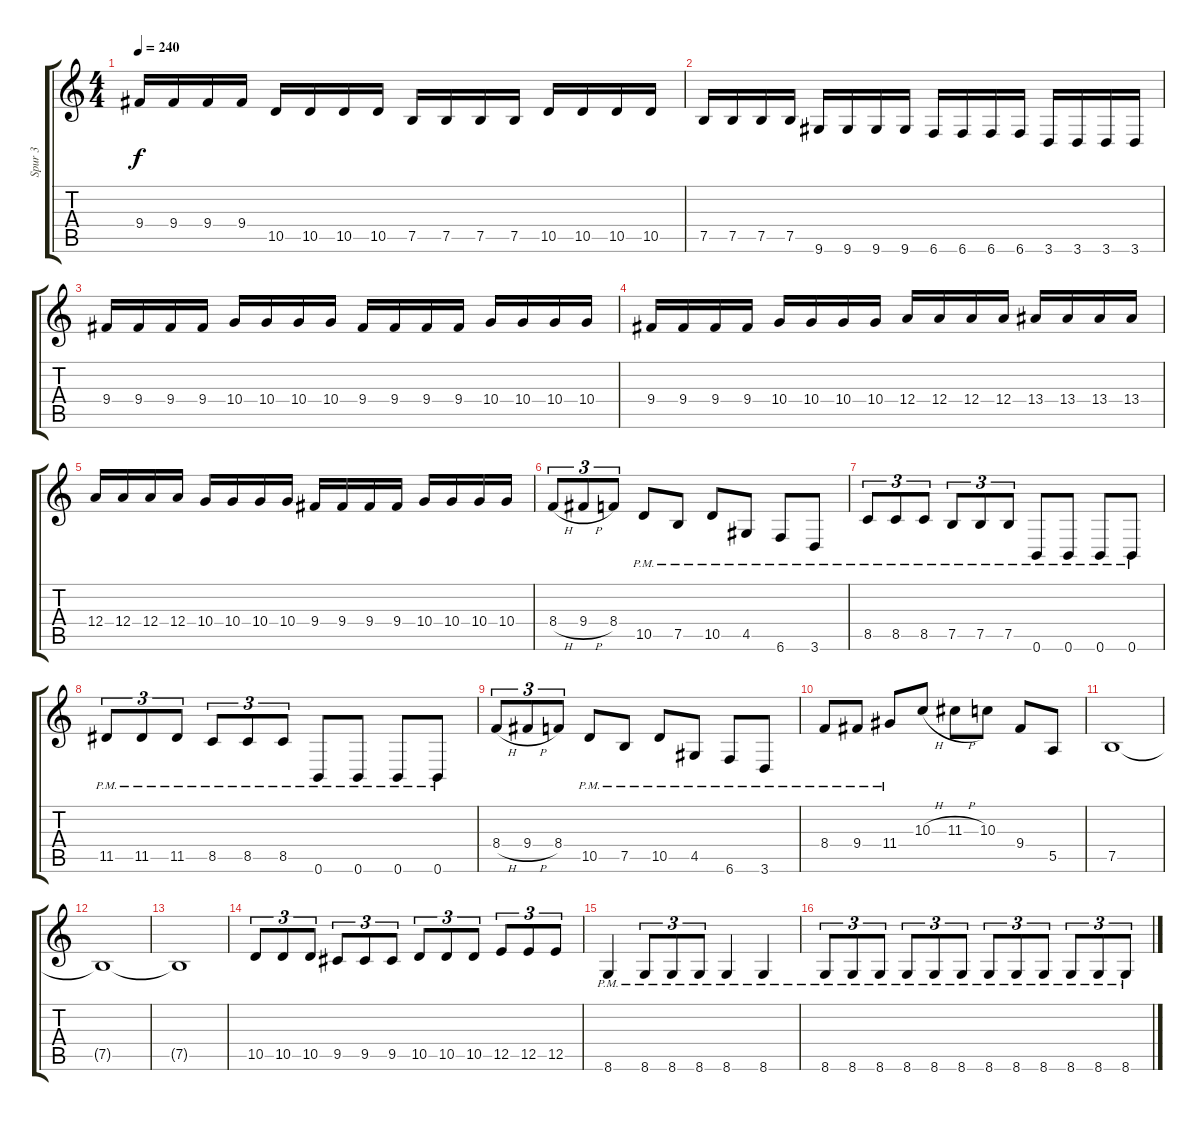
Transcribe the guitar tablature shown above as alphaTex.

\track ("Spur 3" "Spur 3") {instrument distortionguitar}
\staff {score tabs}
\tuning (B3 Gb3 D3 A2 E2 B1) {hide}
\ts (4 4)
\tempo 240
\clef g2
\ks c
9.4.16{dy f} 9.4.16 9.4.16 9.4.16 10.5.16 10.5.16 10.5.16 10.5.16 7.5.16 7.5.16 7.5.16 7.5.16 10.5.16 10.5.16 10.5.16 10.5.16 |
7.5.16 7.5.16 7.5.16 7.5.16 9.6.16 9.6.16 9.6.16 9.6.16 6.6.16 6.6.16 6.6.16 6.6.16 3.6.16 3.6.16 3.6.16 3.6.16 |
9.4.16 9.4.16 9.4.16 9.4.16 10.4.16 10.4.16 10.4.16 10.4.16 9.4.16 9.4.16 9.4.16 9.4.16 10.4.16 10.4.16 10.4.16 10.4.16 |
9.4.16 9.4.16 9.4.16 9.4.16 10.4.16 10.4.16 10.4.16 10.4.16 12.4.16 12.4.16 12.4.16 12.4.16 13.4.16 13.4.16 13.4.16 13.4.16 |
12.4.16 12.4.16 12.4.16 12.4.16 10.4.16 10.4.16 10.4.16 10.4.16 9.4.16 9.4.16 9.4.16 9.4.16 10.4.16 10.4.16 10.4.16 10.4.16 |
8.4{h}.8{tu (3 2)} 9.4{h}.8{tu (3 2)} 8.4.8{tu (3 2)} 10.5{pm}.8 7.5{pm}.8 10.5{pm}.8 4.5{pm}.8 6.6{pm}.8 3.6{pm}.8 |
8.5{pm}.8{tu (3 2)} 8.5{pm}.8{tu (3 2)} 8.5{pm}.8{tu (3 2)} 7.5{pm}.8{tu (3 2)} 7.5{pm}.8{tu (3 2)} 7.5{pm}.8{tu (3 2)} 0.6{pm}.8 0.6{pm}.8 0.6{pm}.8 0.6{pm}.8 |
11.5{pm}.8{tu (3 2)} 11.5{pm}.8{tu (3 2)} 11.5{pm}.8{tu (3 2)} 8.5{pm}.8{tu (3 2)} 8.5{pm}.8{tu (3 2)} 8.5{pm}.8{tu (3 2)} 0.6{pm}.8 0.6{pm}.8 0.6{pm}.8 0.6{pm}.8 |
8.4{h}.8{tu (3 2)} 9.4{h}.8{tu (3 2)} 8.4.8{tu (3 2)} 10.5{pm}.8 7.5{pm}.8 10.5{pm}.8 4.5{pm}.8 6.6{pm}.8 3.6{pm}.8 |
8.4{pm}.8 9.4{pm}.8 11.4{pm}.8 10.3{h}.8 11.3{h}.8 10.3.8 9.4.8 5.5.8 |
7.5.1 |
7.5{t}.1 |
7.5{t}.1 |
10.5.8{tu (3 2)} 10.5.8{tu (3 2)} 10.5.8{tu (3 2)} 9.5.8{tu (3 2)} 9.5.8{tu (3 2)} 9.5.8{tu (3 2)} 10.5.8{tu (3 2)} 10.5.8{tu (3 2)} 10.5.8{tu (3 2)} 12.5.8{tu (3 2)} 12.5.8{tu (3 2)} 12.5.8{tu (3 2)} |
8.6{pm}.4 8.6{pm}.8{tu (3 2)} 8.6{pm}.8{tu (3 2)} 8.6{pm}.8{tu (3 2)} 8.6{pm}.4 8.6{pm}.4 |
8.6{pm}.8{tu (3 2)} 8.6{pm}.8{tu (3 2)} 8.6{pm}.8{tu (3 2)} 8.6{pm}.8{tu (3 2)} 8.6{pm}.8{tu (3 2)} 8.6{pm}.8{tu (3 2)} 8.6{pm}.8{tu (3 2)} 8.6{pm}.8{tu (3 2)} 8.6{pm}.8{tu (3 2)} 8.6{pm}.8{tu (3 2)} 8.6{pm}.8{tu (3 2)} 8.6{pm}.8{tu (3 2)}
